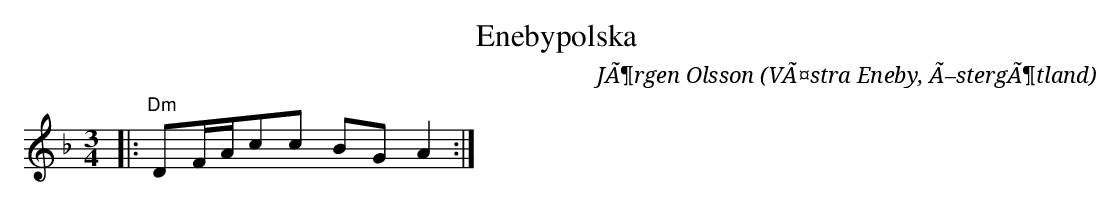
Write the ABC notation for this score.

X:1
T:Enebypolska
C:JÃ¶rgen Olsson
O:VÃ¤stra Eneby, Ã–stergÃ¶tland
M:3/4
L:1/8
K:Dm
|:"Dm"DF/A/cc BGA2 :|
